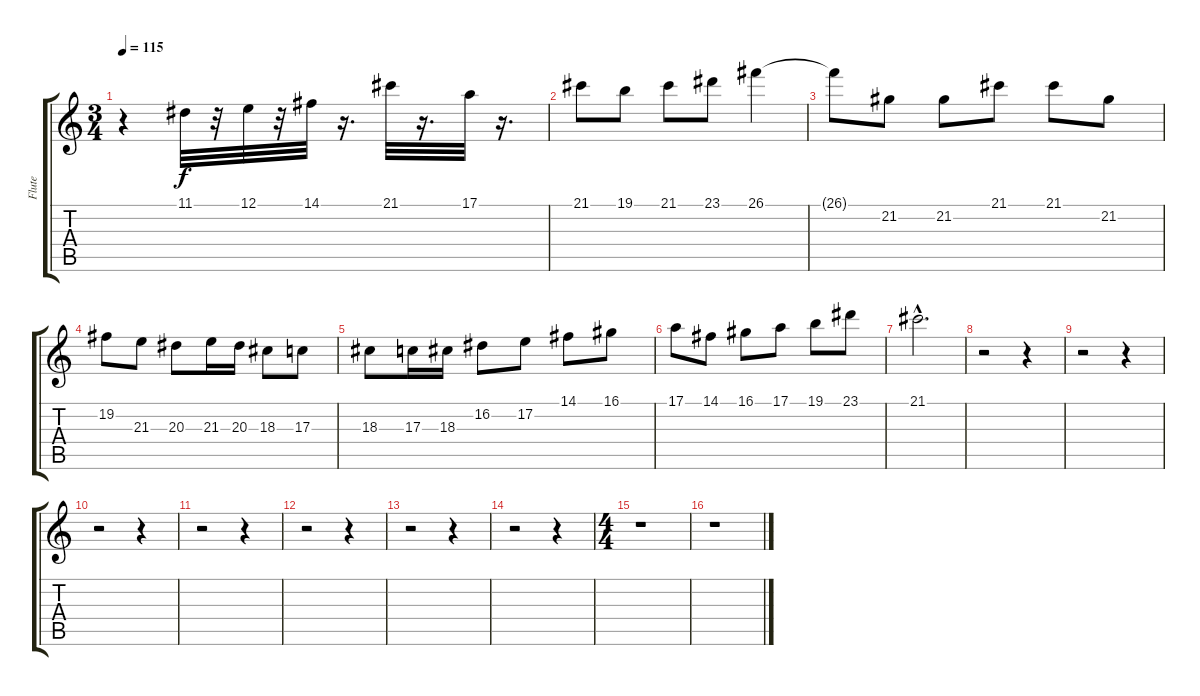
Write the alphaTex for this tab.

\track ("Flute" "Flute") {instrument flute}
\staff {score tabs}
\tuning (E4 B3 G3 D3 A2 E2) {hide}
\ts (3 4)
\tempo 115
\clef g2
\ks c
r.4{dy f} 11.1.32 r.32 12.1.32 r.32 14.1.32 r.16{d} 21.1.32 r.16{d} 17.1.32 r.16{d} |
21.1.8 19.1.8 21.1.8 23.1.8 26.1.4 |
26.1{t}.8 21.2.8 21.2.8 21.1.8 21.1.8 21.2.8 |
19.2.8 21.3.8 20.3.8 21.3.16 20.3.16 18.3.8 17.3.8 |
18.3.8 17.3.16 18.3.16 16.2.8 17.2.8 14.1.8 16.1.8 |
17.1.8 14.1.8 16.1.8 17.1.8 19.1.8 23.1.8 |
21.1{hac}.2{d} |
r.2 r.4 |
r.2 r.4 |
r.2 r.4 |
r.2 r.4 |
r.2 r.4 |
r.2 r.4 |
r.2 r.4 |
\ts (4 4)
r.1 |
r.1
